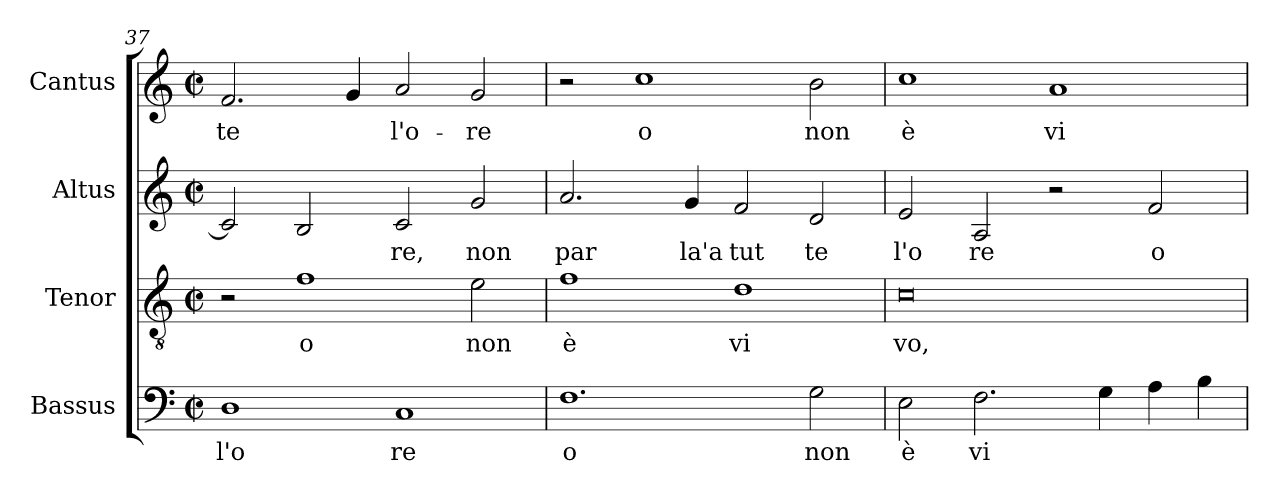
**kern	**text	**kern	**text	**kern	**text	**kern	**text
*part4	*part4	*part3	*part3	*part2	*part2	*part1	*part1
*staff4	*staff4	*staff3	*staff3	*staff2	*staff2	*staff1	*staff1
*I"Bassus	*	*I"Tenor	*	*I"Altus	*	*I"Cantus	*
*clefF4	*	*clefGv2	*	*clefG2	*	*clefG2	*
*k[]	*	*k[]	*	*k[]	*	*k[]	*
*C:	*	*C:	*	*C:	*	*C:	*
*M2/2	*	*M2/2	*	*M2/2	*	*M2/2	*
*met(c|)	*	*met(c|)	*	*met(c|)	*	*met(c|)	*
=37	=37	=37	=37	=37	=37	=37	=37
!	!LO:LY:b:cj	!	!	!	!LO:LY:b:cj	!	!LO:LY:b:cj
1D	l'o	2r	.	2c/]	.	2.f/	-te
!	!	!	!LO:LY:b:cj	!	!LO:LY:b:cj	!	!
.	.	1f	o	2B/	.	.	.
!	!	!	!	!	!	!	!LO:LY:b:cj
.	.	.	.	.	.	4g/	.
!	!LO:LY:b:cj	!	!	!	!LO:LY:b:cj	!	!LO:LY:b:cj
1C	re	.	.	2c/	re,	2a/	l'o-
!	!	!	!LO:LY:b:cj	!	!LO:LY:b:cj	!	!LO:LY:b:cj
.	.	2e\	non	2g/	non	2g/	-re
=38	=38	=38	=38	=38	=38	=38	=38
!	!LO:LY:b:cj	!	!LO:LY:b:cj	!	!LO:LY:b:cj	!	!
1.F	o	1f	è	2.a/	par	2r	.
!	!	!	!	!	!	!	!LO:LY:b:cj
.	.	.	.	.	.	1cc	o
!	!	!	!	!	!LO:LY:b:cj	!	!
.	.	.	.	4g/	la'a	.	.
!	!	!	!LO:LY:b:cj	!	!LO:LY:b:cj	!	!
.	.	1d	vi	2f/	tut	.	.
!	!LO:LY:b:cj	!	!	!	!LO:LY:b:cj	!	!LO:LY:b:cj
2G\	non	.	.	2d/	te	2b\	non
=39	=39	=39	=39	=39	=39	=39	=39
!	!LO:LY:b:cj	!	!LO:LY:b:cj	!	!LO:LY:b:cj	!	!LO:LY:b:cj
2E\	è	0c	vo,	2e/	l'o	1cc	è
!	!LO:LY:b:cj	!	!	!	!LO:LY:b:cj	!	!
2.F\	vi	.	.	2A/	re	.	.
!	!	!	!	!	!	!	!LO:LY:b:cj
.	.	.	.	2r	.	1a	vi-
!	!LO:LY:b:cj	!	!	!	!	!	!
4G\	.	.	.	.	.	.	.
!	!LO:LY:b:cj	!	!	!	!LO:LY:b:cj	!	!
4A\	.	.	.	2f/	o	.	.
!	!LO:LY:b:cj	!	!	!	!	!	!
4B\	.	.	.	.	.	.	.
=	=	=	=	=	=	=	=
*-	*-	*-	*-	*-	*-	*-	*-
